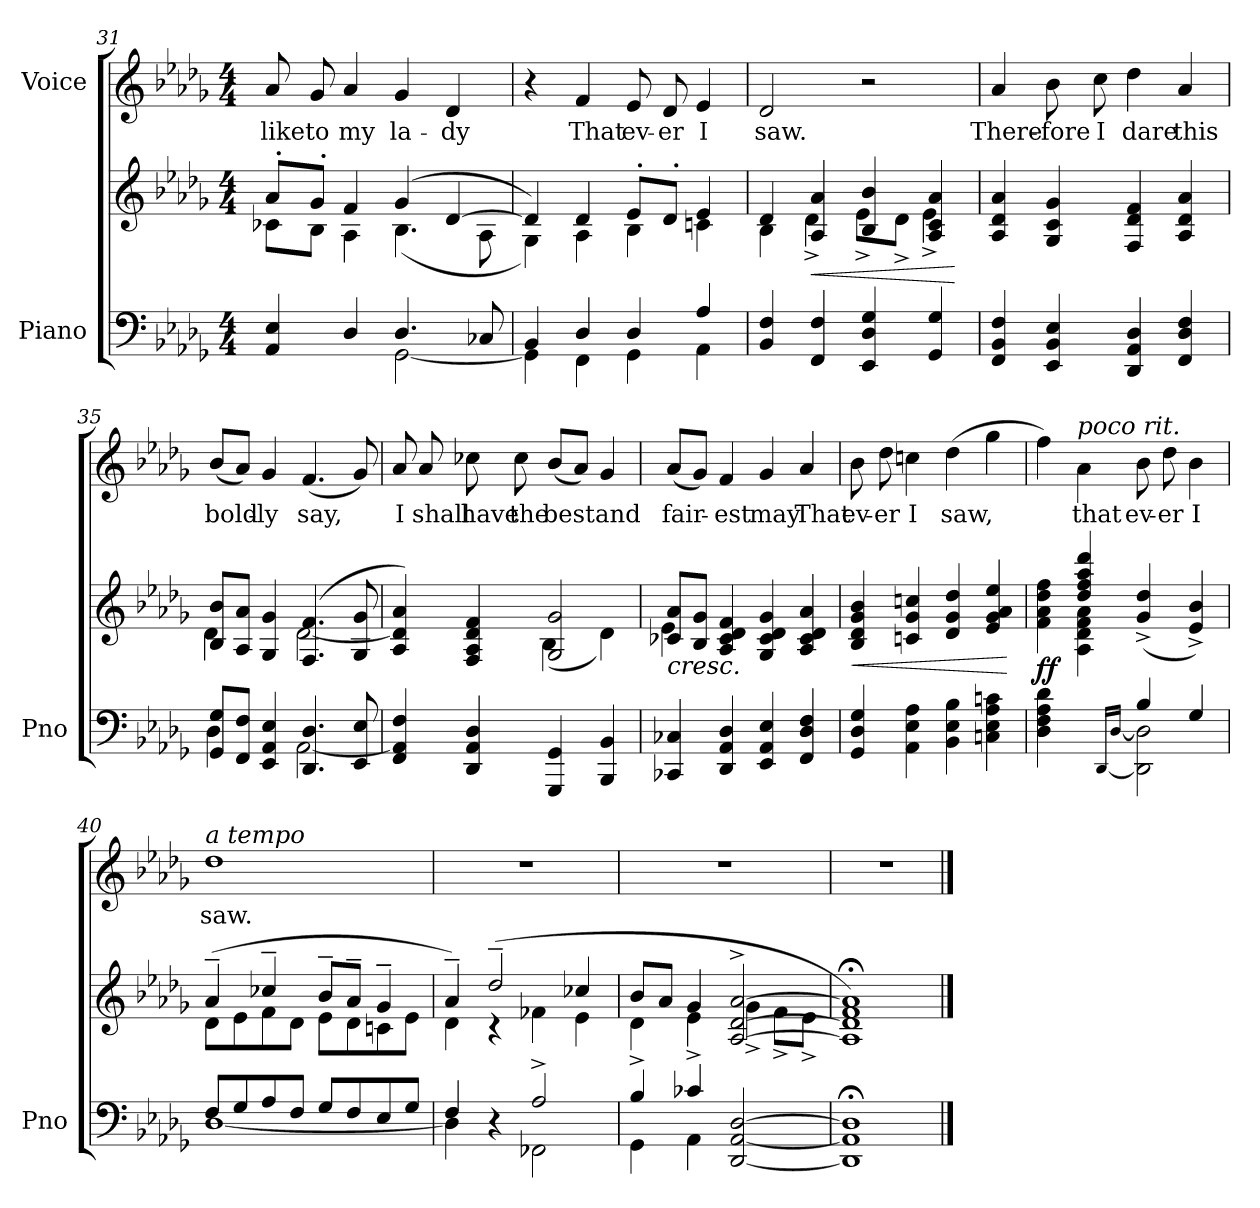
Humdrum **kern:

**kern	**kern	**dynam	**kern	**text	**dynam
*part2	*part2	*part2	*part1	*part1	*part1
*staff3	*staff2	*staff2/3	*staff1	*staff1	*staff1
*I"Piano	*	*	*I"Voice	*	*
*I'Pno	*	*	*	*	*
*clefF4	*clefG2	*	*clefG2	*	*
*k[b-e-a-d-g-]	*k[b-e-a-d-g-]	*	*k[b-e-a-d-g-]	*	*
*M4/4	*M4/4	*	*M4/4	*	*
=31	=31	=31	=31	=31	=31
*^	*^	*	*	*	*
4AA-/ 4E-/	2ryy	8a-'/L	8c-X\L	.	8a-/	like	.
.	.	8g-'/J	8B-\J	.	8g-/	to	.
4D-/	.	4f/	4A-\	.	4a-/	my	.
4.D-/	[2GG-\	(4g-/	(4.B-\	.	4g-/	la-	.
.	.	[4d-/	.	.	4d-/	-dy	.
8C-X/	.	.	8A-\	.	.	.	.
=32	=32	=32	=32	=32	=32	=32	=32
4BB-/	4GG-\]	4d-/])	4G-\)	.	4r	.	.
4D-/	4FF\	4d-/	4A-\	.	4f/	That	.
4D-/	4GG-\	8e-'/L	4B-\	.	8e-/	ev-	.
.	.	8d-'/J	.	.	8d-/	-er	.
4A-/	4AA-\	4e-/	4cn\	.	4e-/	I	.
*v	*v	*	*	*	*	*	*
=33	=33	=33	=33	=33	=33	=33
4BB-/ 4F/	4d-/	4B-\	.	2d-/	saw.	.
!	!	!	!LO:HP:b	!	!	!
4FF/ 4F/	4A-/ 4a-/	4d-^\	<	.	.	.
4EE-/ 4D-/ 4G-/	4B-/ 4b-/	8e-^\L	.	2r	.	.
.	.	8d-^\J	.	.	.	.
4GG-/ 4G-/	4A-/ 4c/ 4a-/	4e-^\	.	.	.	.
*	*v	*v	*	*	*	*
.	.	[	.	.	.
=34	=34	=34	=34	=34	=34
!	!	!LO:DY:b	!	!	!
!	!	!LO:DY:n=1:b	!	!	!LO:DY:a
!	!	!	!	!	!LO:DY:n=1:a
4FF/ 4BB-/ 4F/	4A-/ 4d-/ 4a-/	f other-dynamics	4a-/	There-	f other-dynamics
4EE-/ 4BB-/ 4E-/	4G-/ 4c/ 4g-/	.	8b-\	-fore	.
.	.	.	8cc\	I	.
4DD-/ 4AA-/ 4D-/	4F/ 4d-/ 4f/	.	4dd-\	dare	.
4FF/ 4D-/ 4F/	4A-/ 4d-/ 4a-/	.	4a-/	this	.
=35	=35	=35	=35	=35	=35
*^	*^	*	*	*	*
8GG-/ 8G-/L	4D-\	8B-/ 8b-/L	4d-\	.	(8b-/L	bold-	.
8FF/ 8F/J	.	8A-/ 8a-/J	.	.	8a-/J)	.	.
4EE-/ 4AA-/ 4E-/	4ryy	4G-/ 4g-/	4ryy	.	4g-/	-ly	.
4.DD-/ 4.D-/	[>2AA-\	(4.F/ 4.f/	[2d-\	.	(4.f/	say,	.
8EE-/ 8E-/	.	8G-/ 8g-/	.	.	8g-/)	.	.
*v	*v	*	*	*	*	*	*
=36	=36	=36	=36	=36	=36	=36
4FF/ 4AA-/] 4F/	4A-/ 4d-/] 4a-/)	2ryy	.	8a-/	I	.
.	.	.	.	8a-/	shall	.
4DD-/ 4AA-/ 4D-/	4F/ 4A-/ 4d-/ 4f/	.	.	8cc-X\	have	.
.	.	.	.	8cc-\	the	.
4GGG-/ 4GG-/	2G-/ 2g-/	(4B-\	.	(8b-/L	best	.
.	.	.	.	8a-/J)	.	.
4BBB-/ 4BB-/	.	4d-\)	.	4g-/	and	.
=37	=37	=37	=37	=37	=37	=37
!	!LO:TX:b:i:t=cresc.	!	!	!	!	!
4CC-X/ 4C-X/	8c-X/ 8a-/L	4e-\	.	(8a-/L	fair-	.
.	8B-/ 8g-/J	.	.	8g-/J)	.	.
4DD-/ 4AA-/ 4D-/	4A-/ 4c-/ 4d-/ 4f/	2.ryy	.	4f/	-est	.
4EE-/ 4AA-/ 4E-/	4G-/ 4c-/ 4d-/ 4g-/	.	.	4g-/	may	.
4FF/ 4D-/ 4F/	4A-/ 4c-/ 4d-/ 4a-/	.	.	4a-/	That	.
*	*v	*v	*	*	*	*
=38	=38	=38	=38	=38	=38
!	!	!LO:HP:b	!	!	!
4GG-/ 4D-/ 4G-/	4B-/ 4d-/ 4g-/ 4b-/	<	8b-\	ev-	.
.	.	.	8dd-\	-er	.
4AA-\ 4E-\ 4A-\	4cn/ 4g-/ 4ccn/	.	4ccn\	I	.
4BB-\ 4E-\ 4B-\	4d-/ 4g-/ 4dd-/	.	(4dd-\	saw,	.
4Cn\ 4E-\ 4A-\ 4cn\	4e-/ 4g-/ 4a-/ 4ee-/	.	4gg-\	.	.
.	.	[	.	.	.
=39	=39	=39	=39	=39	=39
*^	*^	*	*	*	*
!	!	!	!	!LO:DY:b	!	!	!
4D-\ 4F\ 4A-\ 4d-\	2ryy	4f\ 4a-\ 4dd-\ 4ff\	4ryy	ff	4ff\)	.	.
!	!	!	!	!	!LO:TX:i:t=poco rit.	!	!
4ryy	.	4dd-/ 4ff/ 4aa-/ 4ddd-/	4A-\ 4d-\ 4f\ 4a-\	.	4a-\	that	.
.	[<16qDD-/LL	.	.	.	.	.	.
.	[<16qD-/JJ	.	.	.	.	.	.
4B-/	2DD-\] 2D-\]	(>4g-/^> 4dd-/^>	2ryy	.	8b-\	ev-	.
.	.	.	.	.	8dd-\	-er	.
4G-/	.	4e-/^> 4b-/^>)	.	.	4b-\	I	.
=40	=40	=40	=40	=40	=40	=40	=40
!	!	!	!	!	!LO:TX:i:t=a tempo	!	!
8F/L	[1D-	(4a-~/	8d-\L	.	1dd-	saw.	.
8G-/	.	.	8e-\	.	.	.	.
8A-/	.	4cc-X~/	8f\	.	.	.	.
8F/J	.	.	8d-\J	.	.	.	.
8G-/L	.	8b-~/L	8e-\L	.	.	.	.
8F/	.	8a-~/J	8d-\	.	.	.	.
8E-/	.	4g-~/	8cn\	.	.	.	.
8G-/J	.	.	8e-\J	.	.	.	.
=41	=41	=41	=41	=41	=41	=41	=41
4F/	4D-\]	4a-~/)	4d-\	.	1r	.	.
4r	4ryy	(2dd-~/	4r	.	.	.	.
2A-^/	2FF-X\	.	4f-X\	.	.	.	.
.	.	4cc-X/	4e-\	.	.	.	.
=42	=42	=42	=42	=42	=42	=42	=42
4B-^/	4GG-\	8b-/L	4d-\	.	1r	.	.
.	.	8a-/J	.	.	.	.	.
4c-X^/	4AA-\	4g-/	4e-\	.	.	.	.
[2DD-/ [>2AA-/ [2D-/	2ryy	[<2A-/^< [<2d-/^< [2a-/^<	4g-^\	.	.	.	.
.	.	.	8f^\L	.	.	.	.
.	.	.	8e-^\J	.	.	.	.
*v	*v	*	*	*	*	*	*
=43	=43	=43	=43	=43	=43	=43
1DD-];< 1AA-];< 1D-];<	1d-];< 1f;< 1a-];<)	1A-]	.	1r	.	.
*	*v	*v	*	*	*	*
==	==	==	==	==	==
*-	*-	*-	*-	*-	*-
